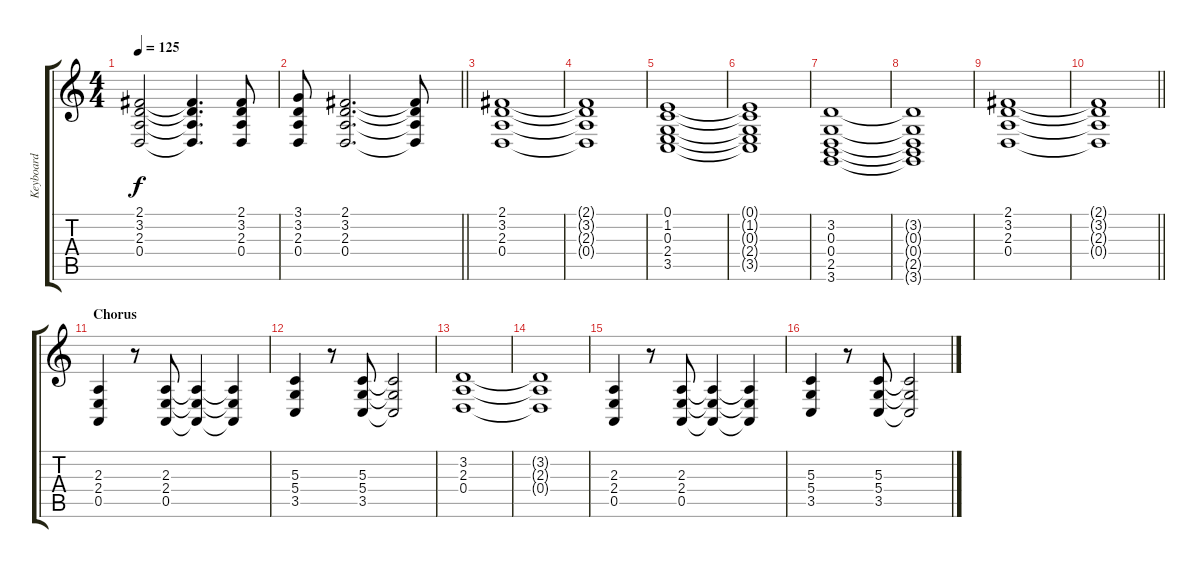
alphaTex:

\track ("Keyboard" "Keyboard") {instrument synthstrings1}
\staff {score tabs}
\tuning (E4 B3 G3 D3 A2 E2) {hide}
\ts (4 4)
\tempo 125
\clef g2
\ks c
(2.1 3.2 2.3 0.4).2{dy f} (2.1{t} 3.2{t} 2.3{t} 0.4{t}).4{d} (2.1 3.2 2.3 0.4).8 |
\barLineRight lightlight
(3.1 3.2 2.3 0.4).8 (2.1 3.2 2.3 0.4).2{d} (2.1{t} 3.2{t} 2.3{t} 0.4{t}).8 |
(2.1 3.2 2.3 0.4).1 |
(2.1{t} 3.2{t} 2.3{t} 0.4{t}).1 |
(0.1 1.2 0.3 2.4 3.5).1 |
(0.1{t} 1.2{t} 0.3{t} 2.4{t} 3.5{t}).1 |
(3.2 0.3 0.4 2.5 3.6).1 |
(3.2{t} 0.3{t} 0.4{t} 2.5{t} 3.6{t}).1 |
(2.1 3.2 2.3 0.4).1 |
\barLineRight lightlight
(2.1{t} 3.2{t} 2.3{t} 0.4{t}).1 |
\section ("" "Chorus")
(2.3 2.4 0.5).4 r.8 (2.3 2.4 0.5).8 (2.3{t} 2.4{t} 0.5{t}).4 (2.3{t} 2.4{t} 0.5{t}).4 |
(5.3 5.4 3.5).4 r.8 (5.3 5.4 3.5).8 (5.3{t} 5.4{t} 3.5{t}).2 |
(3.2 2.3 0.4).1 |
(3.2{t} 2.3{t} 0.4{t}).1 |
(2.3 2.4 0.5).4 r.8 (2.3 2.4 0.5).8 (2.3{t} 2.4{t} 0.5{t}).4 (2.3{t} 2.4{t} 0.5{t}).4 |
(5.3 5.4 3.5).4 r.8 (5.3 5.4 3.5).8 (5.3{t} 5.4{t} 3.5{t}).2
